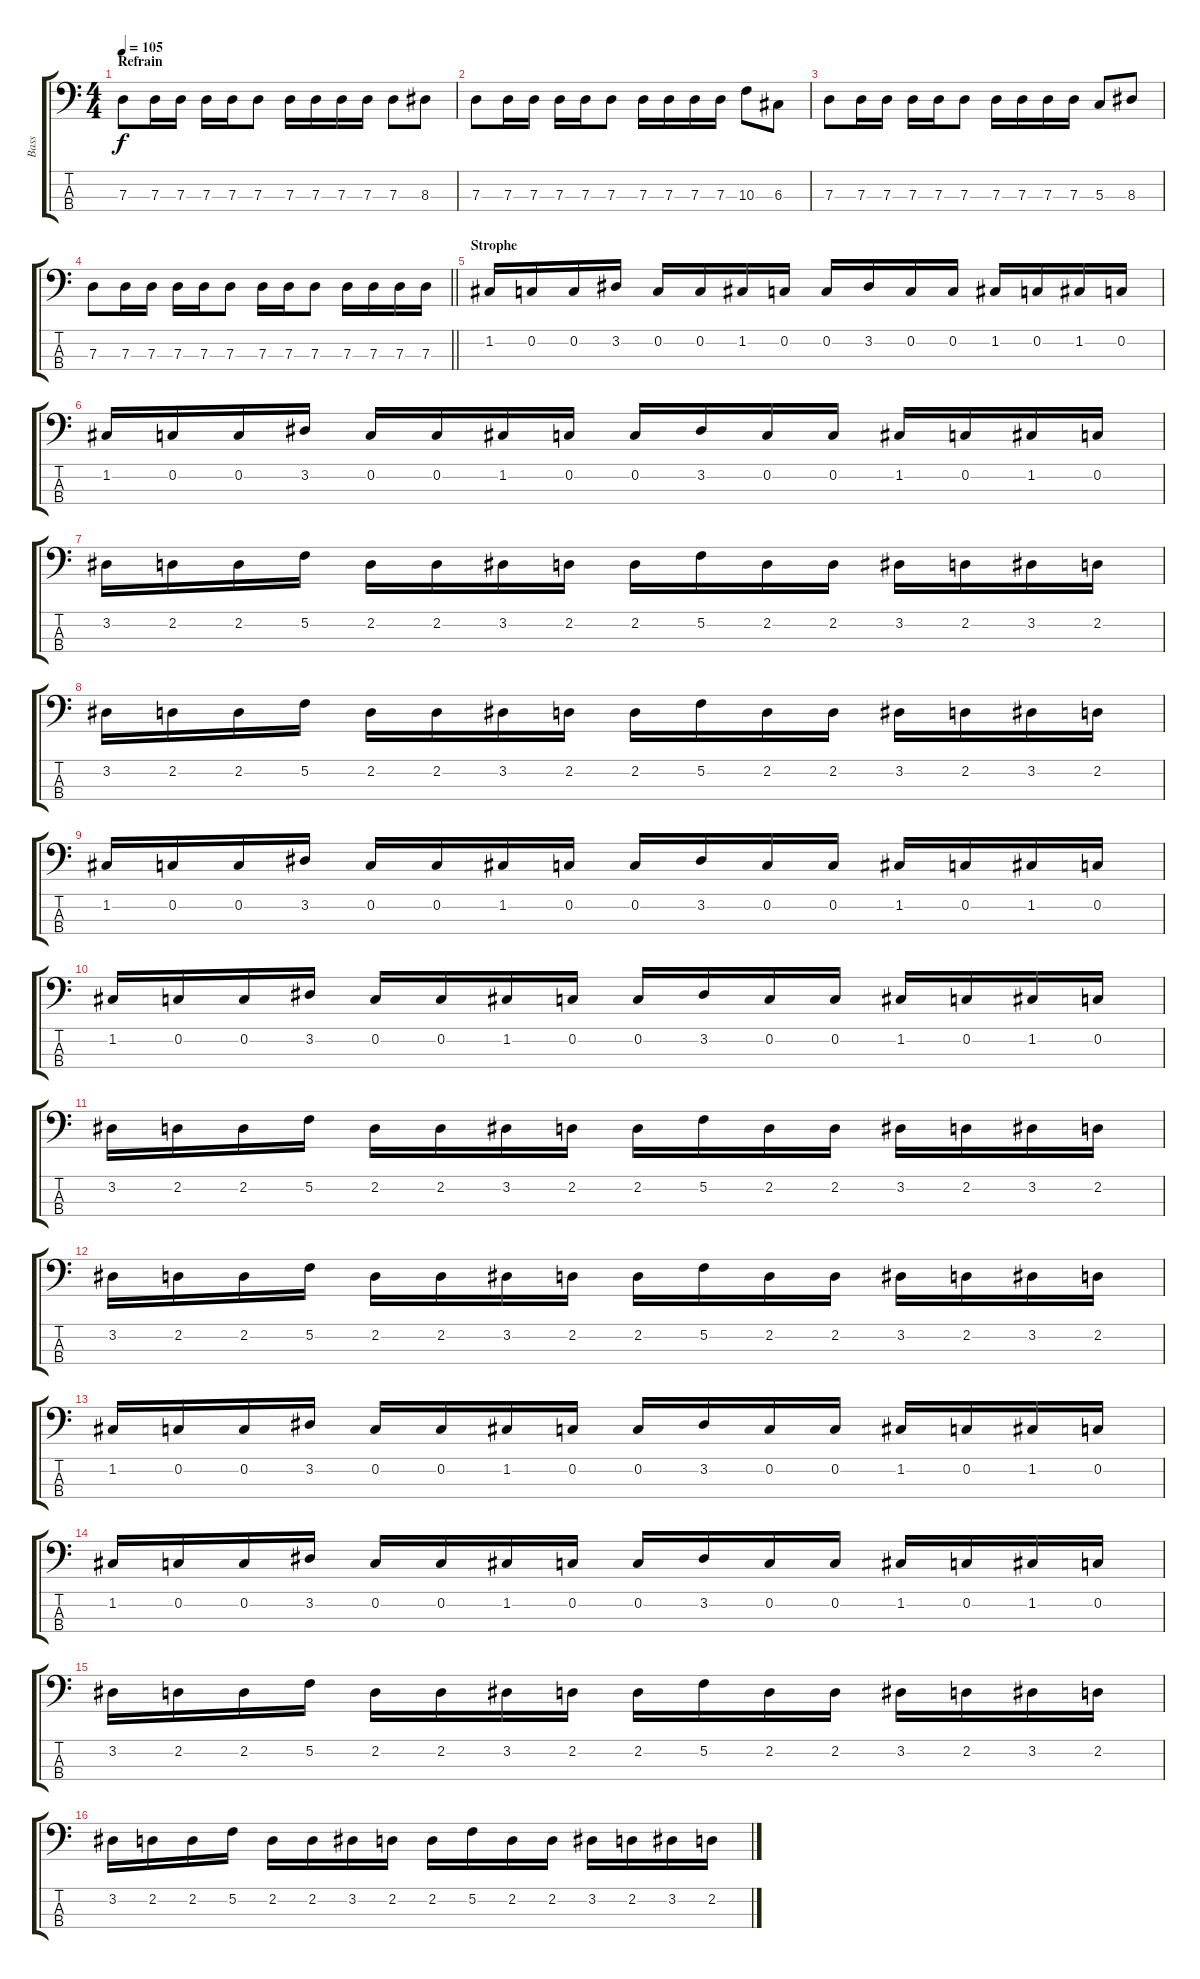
\track ("Bass" "Bass") {instrument electricbassfinger}
\staff {score tabs}
\tuning (F2 C2 G1 C1) {hide}
\ts (4 4)
\section ("" "Refrain")
\tempo 105
\clef f4
\ks c
7.3.8{dy f} 7.3.16 7.3.16 7.3.16 7.3.16 7.3.8 7.3.16 7.3.16 7.3.16 7.3.16 7.3.8 8.3.8 |
7.3.8 7.3.16 7.3.16 7.3.16 7.3.16 7.3.8 7.3.16 7.3.16 7.3.16 7.3.16 10.3.8 6.3.8 |
7.3.8 7.3.16 7.3.16 7.3.16 7.3.16 7.3.8 7.3.16 7.3.16 7.3.16 7.3.16 5.3.8 8.3.8 |
\barLineRight lightlight
7.3.8 7.3.16 7.3.16 7.3.16 7.3.16 7.3.8 7.3.16 7.3.16 7.3.8 7.3.16 7.3.16 7.3.16 7.3.16 |
\section ("" "Strophe")
1.2.16 0.2.16 0.2.16 3.2.16 0.2.16 0.2.16 1.2.16 0.2.16 0.2.16 3.2.16 0.2.16 0.2.16 1.2.16 0.2.16 1.2.16 0.2.16 |
1.2.16 0.2.16 0.2.16 3.2.16 0.2.16 0.2.16 1.2.16 0.2.16 0.2.16 3.2.16 0.2.16 0.2.16 1.2.16 0.2.16 1.2.16 0.2.16 |
3.2.16 2.2.16 2.2.16 5.2.16 2.2.16 2.2.16 3.2.16 2.2.16 2.2.16 5.2.16 2.2.16 2.2.16 3.2.16 2.2.16 3.2.16 2.2.16 |
3.2.16 2.2.16 2.2.16 5.2.16 2.2.16 2.2.16 3.2.16 2.2.16 2.2.16 5.2.16 2.2.16 2.2.16 3.2.16 2.2.16 3.2.16 2.2.16 |
1.2.16 0.2.16 0.2.16 3.2.16 0.2.16 0.2.16 1.2.16 0.2.16 0.2.16 3.2.16 0.2.16 0.2.16 1.2.16 0.2.16 1.2.16 0.2.16 |
1.2.16 0.2.16 0.2.16 3.2.16 0.2.16 0.2.16 1.2.16 0.2.16 0.2.16 3.2.16 0.2.16 0.2.16 1.2.16 0.2.16 1.2.16 0.2.16 |
3.2.16 2.2.16 2.2.16 5.2.16 2.2.16 2.2.16 3.2.16 2.2.16 2.2.16 5.2.16 2.2.16 2.2.16 3.2.16 2.2.16 3.2.16 2.2.16 |
3.2.16 2.2.16 2.2.16 5.2.16 2.2.16 2.2.16 3.2.16 2.2.16 2.2.16 5.2.16 2.2.16 2.2.16 3.2.16 2.2.16 3.2.16 2.2.16 |
1.2.16 0.2.16 0.2.16 3.2.16 0.2.16 0.2.16 1.2.16 0.2.16 0.2.16 3.2.16 0.2.16 0.2.16 1.2.16 0.2.16 1.2.16 0.2.16 |
1.2.16 0.2.16 0.2.16 3.2.16 0.2.16 0.2.16 1.2.16 0.2.16 0.2.16 3.2.16 0.2.16 0.2.16 1.2.16 0.2.16 1.2.16 0.2.16 |
3.2.16 2.2.16 2.2.16 5.2.16 2.2.16 2.2.16 3.2.16 2.2.16 2.2.16 5.2.16 2.2.16 2.2.16 3.2.16 2.2.16 3.2.16 2.2.16 |
3.2.16 2.2.16 2.2.16 5.2.16 2.2.16 2.2.16 3.2.16 2.2.16 2.2.16 5.2.16 2.2.16 2.2.16 3.2.16 2.2.16 3.2.16 2.2.16
